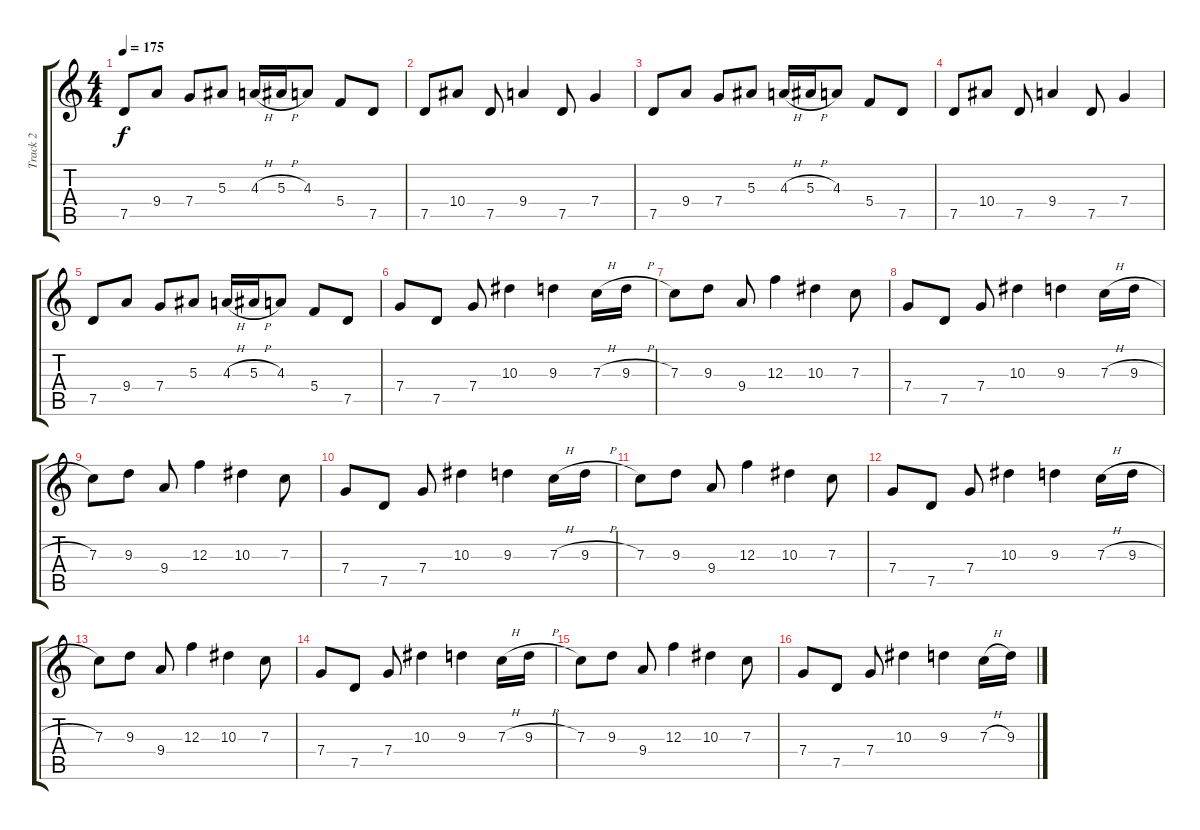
\track ("Track 2" "Track 2") {instrument distortionguitar}
\staff {score tabs}
\tuning (D4 A3 F3 C3 G2 D2) {hide}
\ts (4 4)
\tempo 175
\clef g2
\ks c
7.5.8{dy f} 9.4.8 7.4.8 5.3.8 4.3{h}.16 5.3{h}.16 4.3.8 5.4.8 7.5.8 |
7.5.8 10.4.8 7.5.8 9.4.4 7.5.8 7.4.4 |
7.5.8 9.4.8 7.4.8 5.3.8 4.3{h}.16 5.3{h}.16 4.3.8 5.4.8 7.5.8 |
7.5.8 10.4.8 7.5.8 9.4.4 7.5.8 7.4.4 |
7.5.8 9.4.8 7.4.8 5.3.8 4.3{h}.16 5.3{h}.16 4.3.8 5.4.8 7.5.8 |
7.4.8 7.5.8 7.4.8 10.3.4 9.3.4 7.3{h}.16 9.3{h}.16 |
7.3.8 9.3.8 9.4.8 12.3.4 10.3.4 7.3.8 |
7.4.8 7.5.8 7.4.8 10.3.4 9.3.4 7.3{h}.16 9.3{h}.16 |
7.3.8 9.3.8 9.4.8 12.3.4 10.3.4 7.3.8 |
7.4.8 7.5.8 7.4.8 10.3.4 9.3.4 7.3{h}.16 9.3{h}.16 |
7.3.8 9.3.8 9.4.8 12.3.4 10.3.4 7.3.8 |
7.4.8 7.5.8 7.4.8 10.3.4 9.3.4 7.3{h}.16 9.3{h}.16 |
7.3.8 9.3.8 9.4.8 12.3.4 10.3.4 7.3.8 |
7.4.8 7.5.8 7.4.8 10.3.4 9.3.4 7.3{h}.16 9.3{h}.16 |
7.3.8 9.3.8 9.4.8 12.3.4 10.3.4 7.3.8 |
7.4.8 7.5.8 7.4.8 10.3.4 9.3.4 7.3{h}.16 9.3{h}.16
